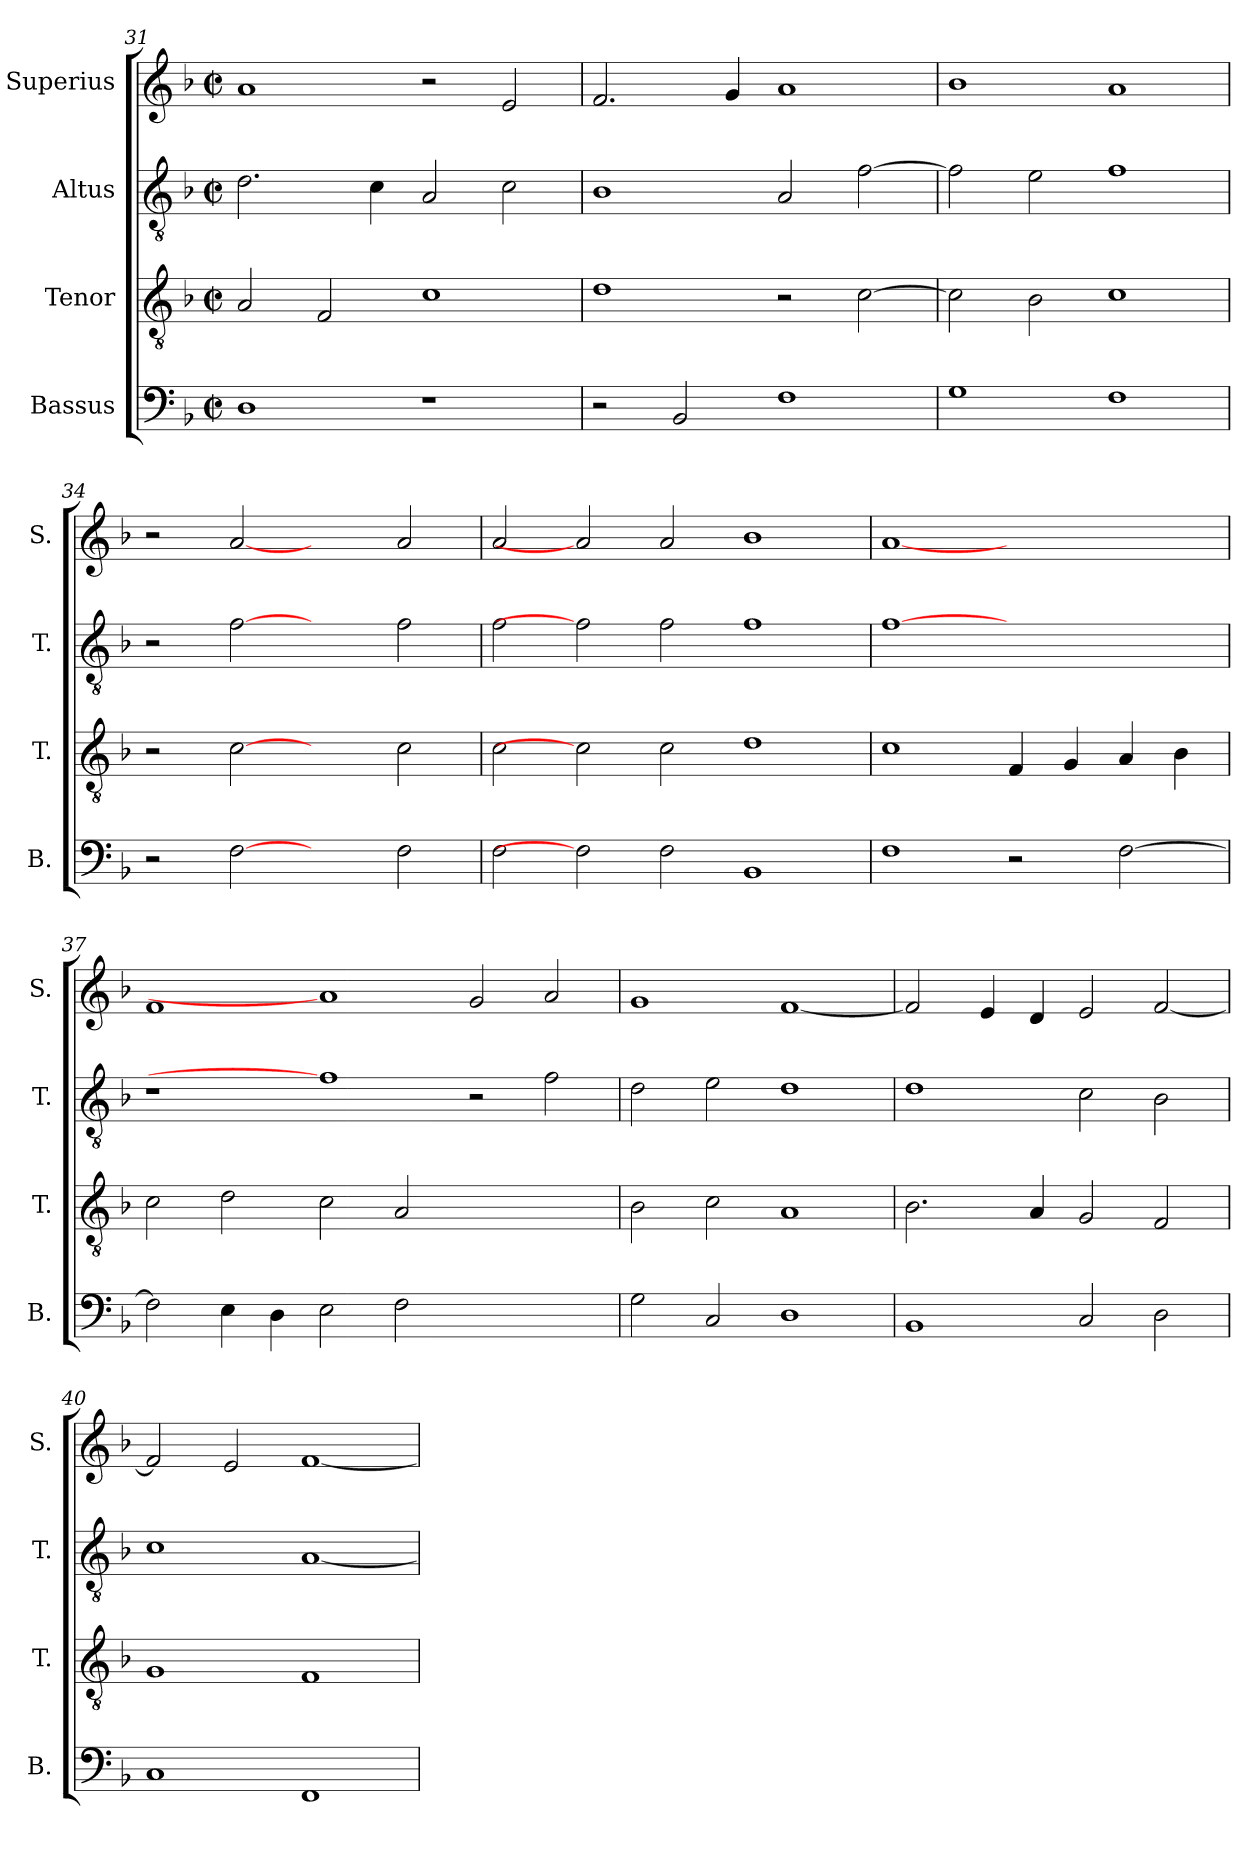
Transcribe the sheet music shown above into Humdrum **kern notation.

**kern	**kern	**kern	**kern
*part4	*part3	*part2	*part1
*staff4	*staff3	*staff2	*staff1
*I"Bassus	*I"Tenor	*I"Altus	*I"Superius
*I'B.	*I'T.	*I'T.	*I'S.
!!LO:PB:g=z
*clefF4	*clefGv2	*clefGv2	*clefG2
*	*ITrd7c12	*ITrd7c12	*
*k[b-]	*k[b-]	*k[b-]	*k[b-]
*F:	*F:	*F:	*F:
*M2/2	*M2/2	*M2/2	*M2/2
*met(c|)	*met(c|)	*met(c|)	*met(c|)
=31	=31	=31	=31
1Di	2AAi/	2.Di\	1ai
.	2FFi/	.	.
.	.	4Ci\	.
1r	1Ci	2AAi/	2r
.	.	2Ci\	2ei/
=32	=32	=32	=32
2r	1Di	1BB-i	2.fi/
2BB-i/	.	.	.
.	.	.	4gi/
1Fi	2r	2AAi/	1ai
.	[>2Ci\	[>2Fi\	.
=33	=33	=33	=33
1Gi	2Ci\]	2Fi\]	1b-i
.	2BB-i\	2Ei\	.
1Fi	1Ci	1Fi	1ai
=34	=34	=34	=34
2r	2r	2r	2r
[2Fi	[2Ci	[2Fi	[2ai
2ryy	2ryy	2ryy	2ryy
2Fi\	2Ci\	2Fi\	2ai/
=35	=35	=35	=35
2Fi\	2Ci\	2Fi\	2ai/
2Fi]	2Ci]	2Fi]	2ai]
2Fi\	2Ci\	2Fi\	2ai/
1BB-i	1Di	1Fi	1b-i
!!LO:LB:g=z
=36	=36	=36	=36
1Fi	1Ci	[1Fi	[1ai
2r	4FFi/	1ryy	1ryy
.	4GGi/	.	.
[>2Fi\	4AAi/	.	.
.	4BB-i\	.	.
=37	=37	=37	=37
2Fi\]	2Ci\	1r	1fi
4Ei\	2Di\	.	.
4Di\	.	.	.
2Ei\	2Ci\	1Fi]	1ai]
2Fi\	2AAi/	.	.
1ryy	1ryy	2r	2gi/
.	.	2Fi\	2ai/
=38	=38	=38	=38
2Gi\	2BB-i\	2Di\	1gi
2Ci/	2Ci\	2Ei\	.
1Di	1AAi	1Di	[<1fi
=39	=39	=39	=39
1BB-i	2.BB-i\	1Di	2fi/]
.	.	.	4ei/
.	4AAi/	.	4di/
2Ci/	2GGi/	2Ci\	2ei/
2Di\	2FFi/	2BB-i\	[<2fi/
=40	=40	=40	=40
1Ci	1GGi	1Ci	2fi/]
.	.	.	2ei/
1FFi	1FFi	[<1AAi	[<1fi
=	=	=	=
*-	*-	*-	*-
